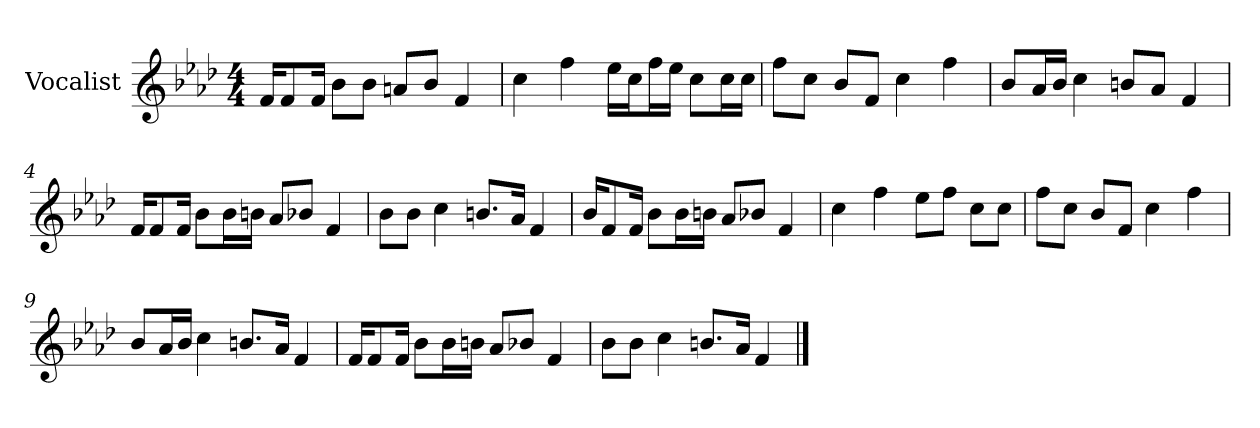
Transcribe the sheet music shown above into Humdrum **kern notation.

**kern
*part1
*staff1
*I"Vocalist
*k[b-e-a-d-]
*A-:
*M4/4
=
16fKL
8f
16fJk
8b-L
8b-J
8anL
8b-J
4f
=1
4cc
4ff
16ee-LL
16ccJ
16ffL
16ee-JJ
8ccL
16ccL
16ccJJ
=2
8ffL
8ccJ
8b-L
8fJ
4cc
4ff
=3
8b-L
16a-L
16b-JJ
4cc
8bnL
8a-J
4f
=4
16fKL
8f
16fJk
8b-L
16b-L
16bnJJ
8a-L
8b-XJ
4f
=5
8b-L
8b-J
4cc
8.bnL
16a-Jk
4f
=6
16b-KL
8f
16fJk
8b-L
16b-L
16bnJJ
8a-L
8b-XJ
4f
=7
4cc
4ff
8ee-L
8ffJ
8ccL
8ccJ
=8
8ffL
8ccJ
8b-L
8fJ
4cc
4ff
=9
8b-L
16a-L
16b-JJ
4cc
8.bnL
16a-Jk
4f
=10
16fKL
8f
16fJk
8b-L
16b-L
16bnJJ
8a-L
8b-XJ
4f
=11
8b-L
8b-J
4cc
8.bnL
16a-Jk
4f
==
*-
